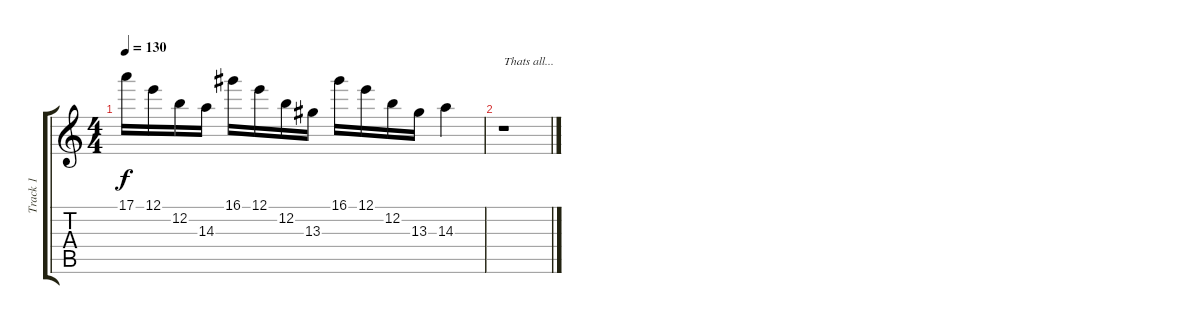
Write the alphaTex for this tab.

\track ("Track 1" "Track 1") {instrument distortionguitar}
\staff {score tabs}
\tuning (E4 B3 G3 D3 A2 E2) {hide}
\ts (4 4)
\tempo 130
\clef g2
\ks c
17.1.16{dy f} 12.1.16 12.2.16 14.3.16 16.1.16 12.1.16 12.2.16 13.3.16 16.1.16 12.1.16 12.2.16 13.3.16 14.3.4 |
r.1{txt "Thats all..."}
